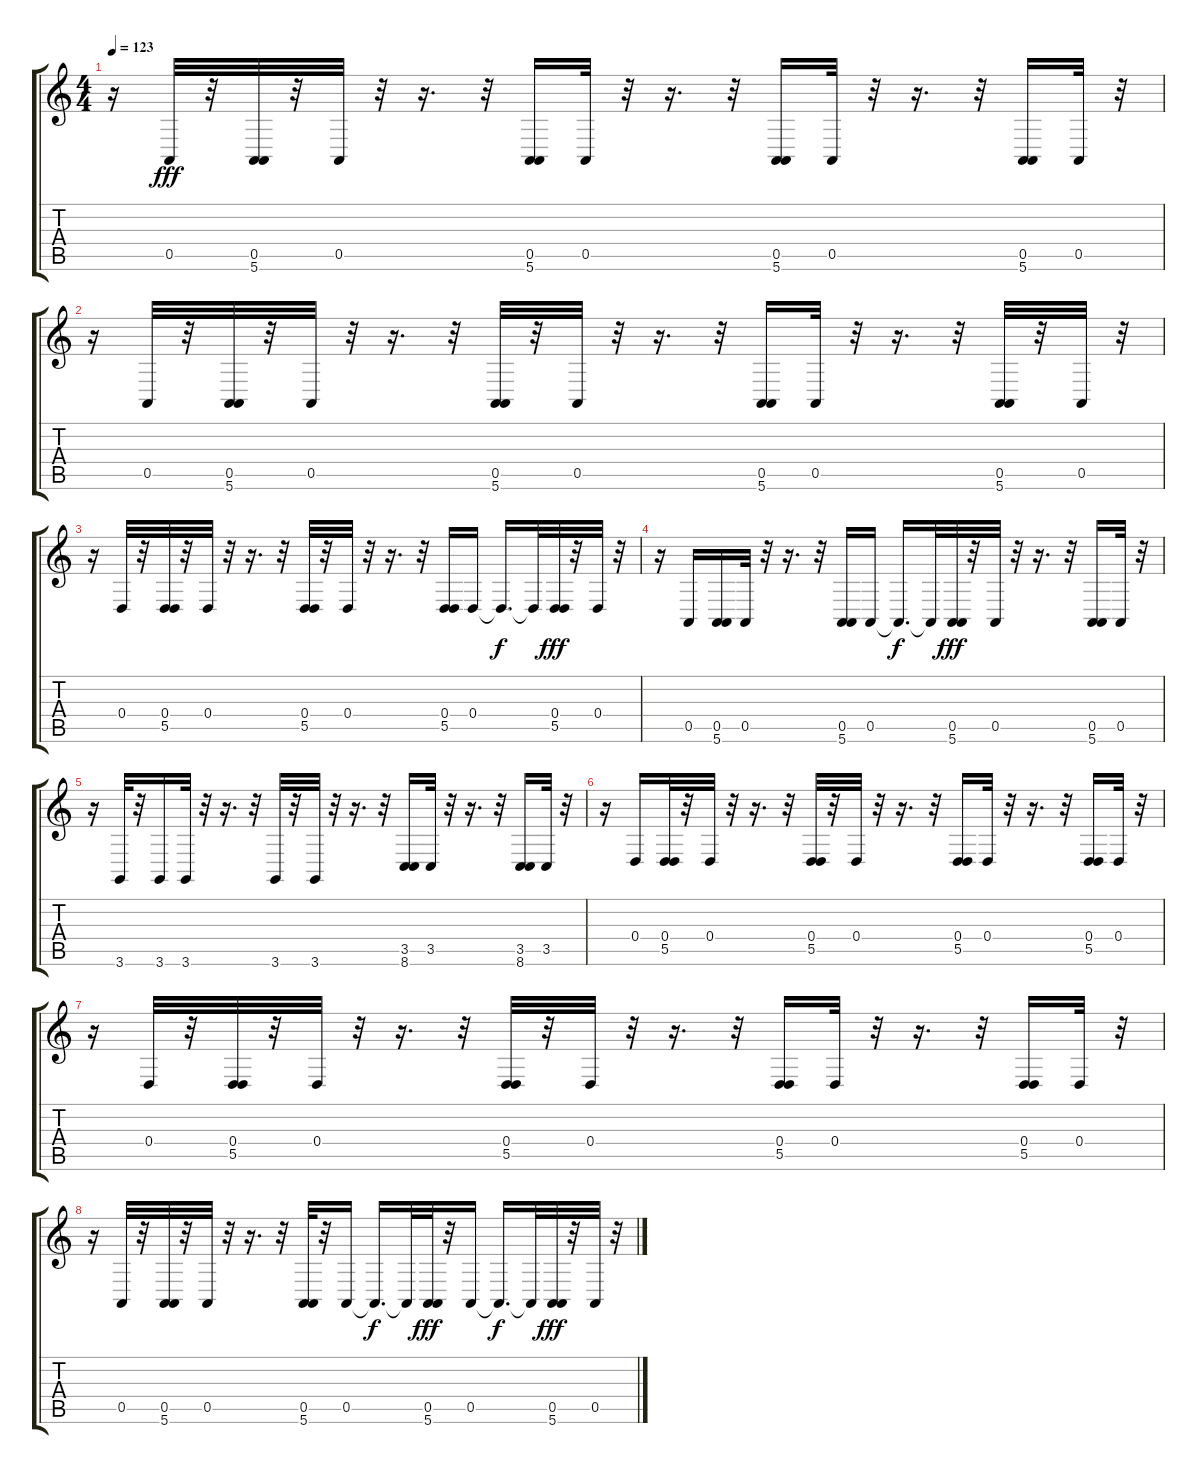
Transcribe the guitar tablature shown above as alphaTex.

\track "" {instrument tremolostrings}
\staff {score tabs}
\tuning (E4 B3 G3 D3 A2 E2) {hide}
\ts (4 4)
\tempo 123
\clef g2
\ks c
r.16{dy fff} 0.5.32 r.32 (0.5 5.6).32 r.32 0.5.32 r.32 r.16{d} r.32 (0.5 5.6).16 0.5.32 r.32 r.16{d} r.32 (0.5 5.6).16 0.5.32 r.32 r.16{d} r.32 (0.5 5.6).16 0.5.32 r.32 |
r.16 0.5.32 r.32 (0.5 5.6).32 r.32 0.5.32 r.32 r.16{d} r.32 (0.5 5.6).32 r.32 0.5.32 r.32 r.16{d} r.32 (0.5 5.6).16 0.5.32 r.32 r.16{d} r.32 (0.5 5.6).32 r.32 0.5.32 r.32 |
r.16 0.4.32 r.32 (0.4 5.5).32 r.32 0.4.32 r.32 r.16{d} r.32 (0.4 5.5).32 r.32 0.4.32 r.32 r.16{d} r.32 (0.4 5.5).16 0.4.16 0.4{t}.16{d dy f} 0.4{t}.32 (0.4 5.5).32{dy fff} r.32 0.4.32 r.32 |
r.16 0.5.16 (0.5 5.6).16 0.5.32 r.32 r.16{d} r.32 (0.5 5.6).16 0.5.16 0.5{t}.16{d dy f} 0.5{t}.32 (0.5 5.6).32{dy fff} r.32 0.5.32 r.32 r.16{d} r.32 (0.5 5.6).16 0.5.32 r.32 |
r.16 3.6.32 r.32 3.6.16 3.6.32 r.32 r.16{d} r.32 3.6.32 r.32 3.6.32 r.32 r.16{d} r.32 (3.5 8.6).16 3.5.32 r.32 r.16{d} r.32 (3.5 8.6).16 3.5.32 r.32 |
r.16 0.4.16 (0.4 5.5).32 r.32 0.4.32 r.32 r.16{d} r.32 (0.4 5.5).32 r.32 0.4.32 r.32 r.16{d} r.32 (0.4 5.5).16 0.4.32 r.32 r.16{d} r.32 (0.4 5.5).16 0.4.32 r.32 |
r.16 0.4.32 r.32 (0.4 5.5).32 r.32 0.4.32 r.32 r.16{d} r.32 (0.4 5.5).32 r.32 0.4.32 r.32 r.16{d} r.32 (0.4 5.5).16 0.4.32 r.32 r.16{d} r.32 (0.4 5.5).16 0.4.32 r.32 |
r.16 0.5.32 r.32 (0.5 5.6).32 r.32 0.5.32 r.32 r.16{d} r.32 (0.5 5.6).32 r.32 0.5.16 0.5{t}.16{d dy f} 0.5{t}.32 (0.5 5.6).32{dy fff} r.32 0.5.16 0.5{t}.16{d dy f} 0.5{t}.32 (0.5 5.6).32{dy fff} r.32 0.5.32 r.32
